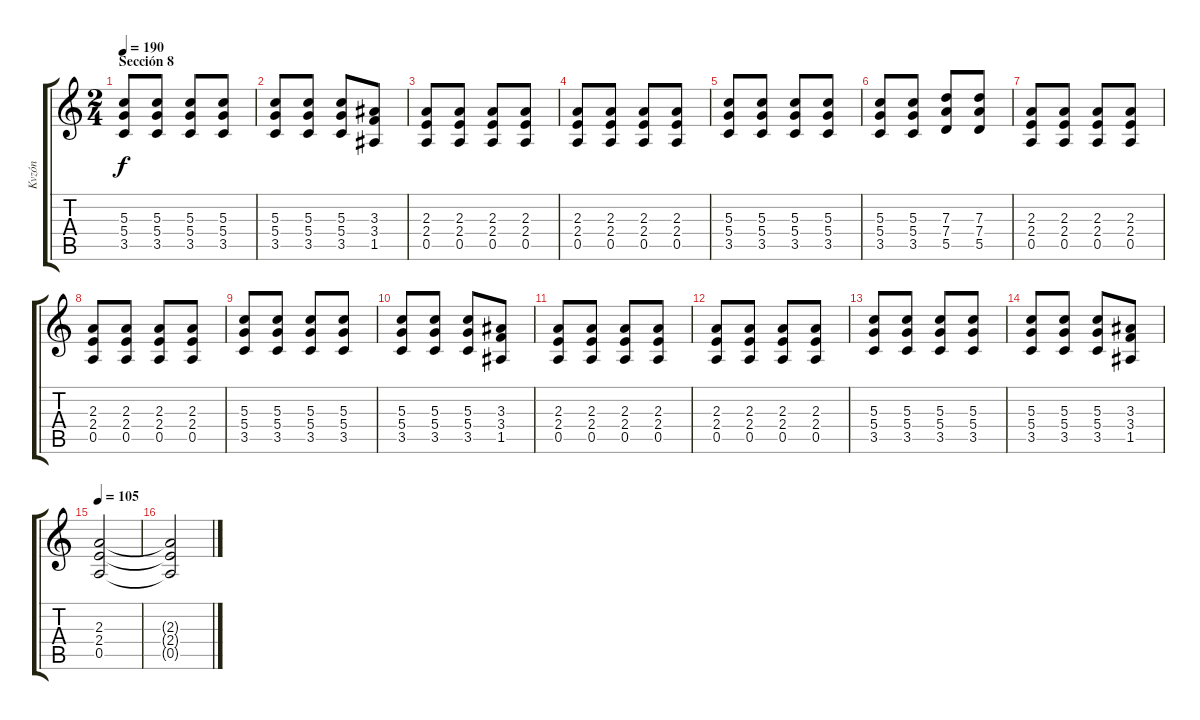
\track ("Kvzón" "Kvzón") {instrument overdrivenguitar}
\staff {score tabs}
\tuning (E4 B3 G3 D3 A2 E2) {hide}
\ts (2 4)
\section ("" "Sección 8")
\tempo 190
\clef g2
\ks c
(5.3 5.4 3.5).8{dy f} (5.3 5.4 3.5).8 (5.3 5.4 3.5).8 (5.3 5.4 3.5).8 |
(5.3 5.4 3.5).8 (5.3 5.4 3.5).8 (5.3 5.4 3.5).8 (3.3 3.4 1.5).8 |
(2.3 2.4 0.5).8 (2.3 2.4 0.5).8 (2.3 2.4 0.5).8 (2.3 2.4 0.5).8 |
(2.3 2.4 0.5).8 (2.3 2.4 0.5).8 (2.3 2.4 0.5).8 (2.3 2.4 0.5).8 |
(5.3 5.4 3.5).8 (5.3 5.4 3.5).8 (5.3 5.4 3.5).8 (5.3 5.4 3.5).8 |
(5.3 5.4 3.5).8 (5.3 5.4 3.5).8 (7.3 7.4 5.5).8 (7.3 7.4 5.5).8 |
(2.3 2.4 0.5).8 (2.3 2.4 0.5).8 (2.3 2.4 0.5).8 (2.3 2.4 0.5).8 |
(2.3 2.4 0.5).8 (2.3 2.4 0.5).8 (2.3 2.4 0.5).8 (2.3 2.4 0.5).8 |
(5.3 5.4 3.5).8 (5.3 5.4 3.5).8 (5.3 5.4 3.5).8 (5.3 5.4 3.5).8 |
(5.3 5.4 3.5).8 (5.3 5.4 3.5).8 (5.3 5.4 3.5).8 (3.3 3.4 1.5).8 |
(2.3 2.4 0.5).8 (2.3 2.4 0.5).8 (2.3 2.4 0.5).8 (2.3 2.4 0.5).8 |
(2.3 2.4 0.5).8 (2.3 2.4 0.5).8 (2.3 2.4 0.5).8 (2.3 2.4 0.5).8 |
(5.3 5.4 3.5).8 (5.3 5.4 3.5).8 (5.3 5.4 3.5).8 (5.3 5.4 3.5).8 |
(5.3 5.4 3.5).8 (5.3 5.4 3.5).8 (5.3 5.4 3.5).8 (3.3 3.4 1.5).8 |
\tempo 105
(2.3 2.4 0.5).2{volume 7} |
(2.3{t} 2.4{t} 0.5{t}).2
